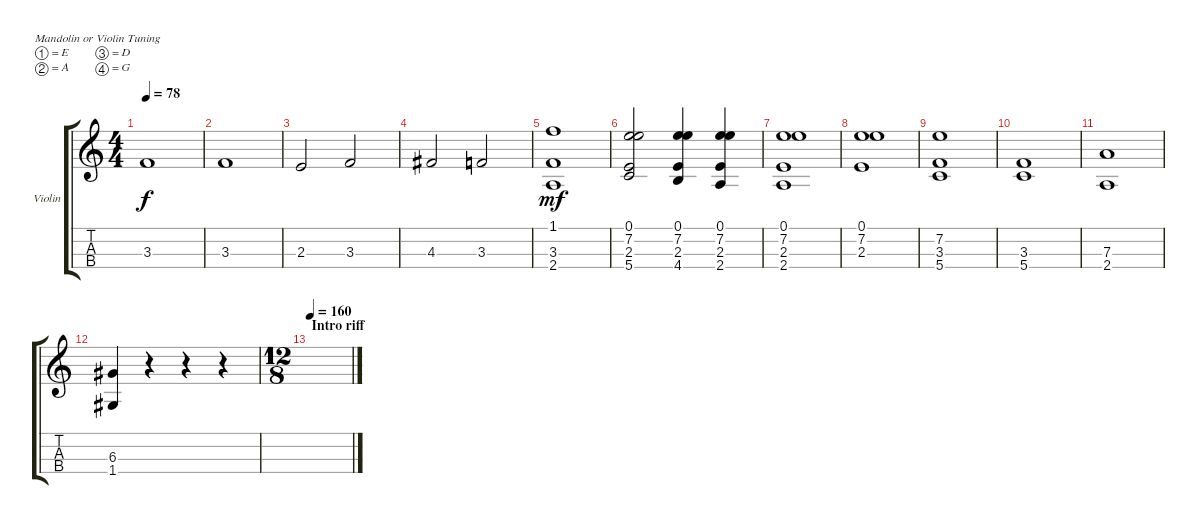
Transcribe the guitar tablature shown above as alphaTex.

\defaultSystemsLayout 4
\bracketExtendMode groupsimilarinstruments
\firstSystemTrackNameOrientation horizontal
\otherSystemsTrackNameOrientation horizontal
\track ("Violins ensemble" "Violin") {instrument violin}
\staff {score tabs}
\tuning (E5 A4 D4 G3)
\ts (4 4)
\tempo 78
\clef g2
\scale
0.333333
\ks c
3.3.1{dy f} |
\scale
0.333333 3.3.1 |
\scale
0.333333 2.3.2 3.3.2 |
\scale
0.333333 4.3.2 3.3.2 |
\scale
0.333333 (2.4 3.3 1.1).1{dy mf} |
\scale
0.333333 (5.4 2.3 7.2 0.1).2 (2.3 4.4 7.2 0.1).4 (2.4 2.3 7.2 0.1).4 |
\scale
0.333333 (2.4 2.3 7.2 0.1).1 |
\scale
0.333333 (7.2 2.3 0.1).1 |
\scale
0.333333 (3.3 5.4 7.2).1 |
\scale
0.333333 (5.4 3.3).1 |
\scale
0.333333 (2.4 7.3).1 |
\scale
0.333333 (1.4 6.3).4 r.4 r.4 r.4 |
\ts (12 8)
\section ("" "Intro riff")
\tempo 160
\scale
0.333333 |
\scale
0.333333 |
\scale
0.333333 |
\scale
0.333333
